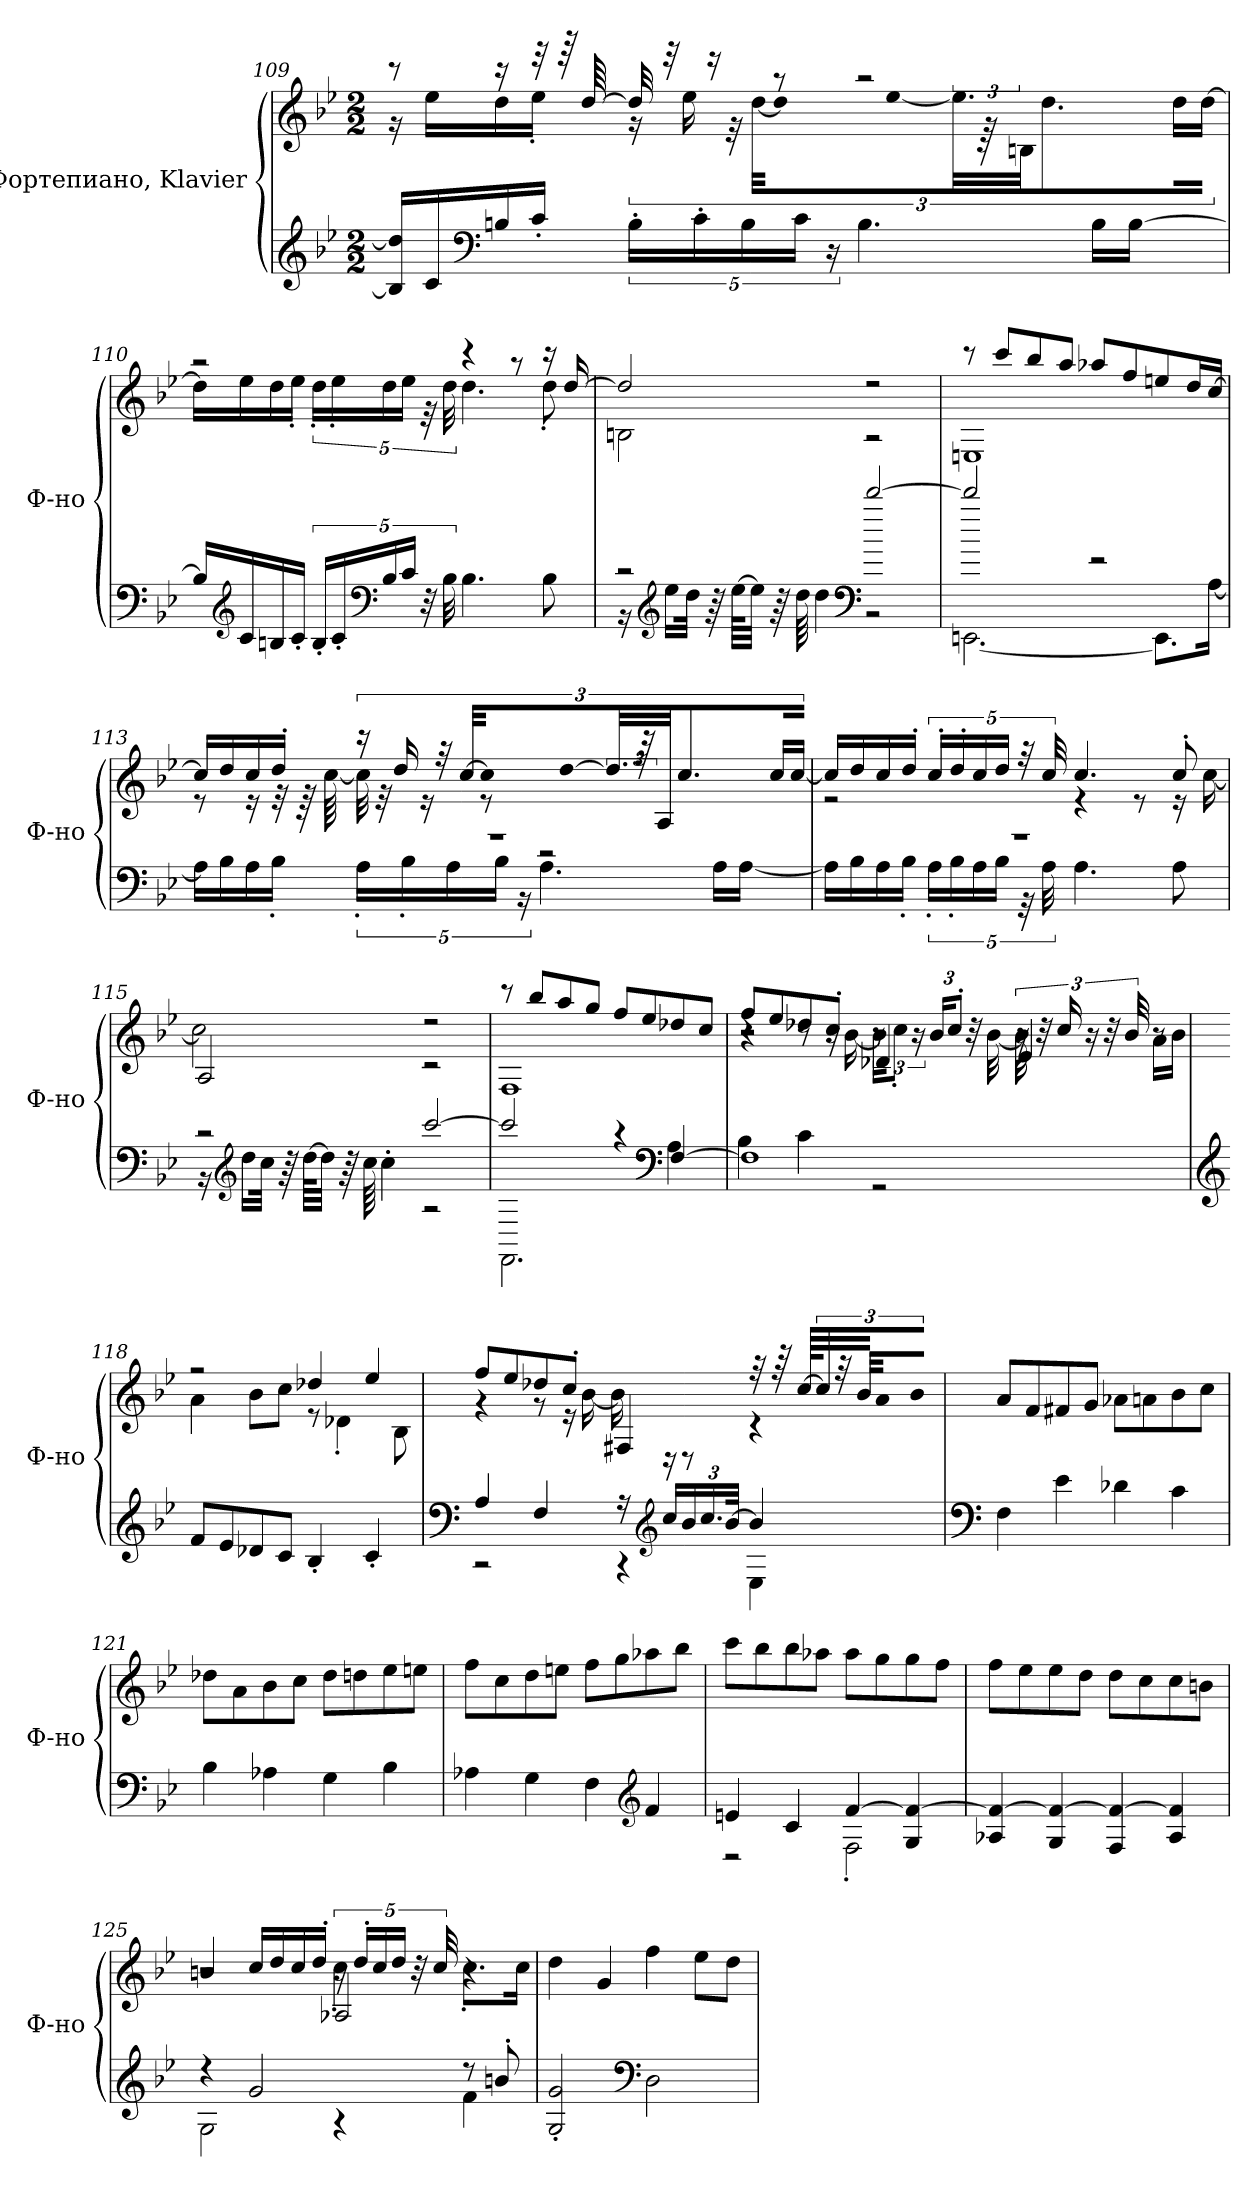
**kern	**kern
*part1	*part1
*staff2	*staff1
*I"Фортепиано, Klavier	*
*I'Ф-но	*
*clefG2	*clefG2
*k[b-e-]	*k[b-e-]
*M2/2	*M2/2
=109	=109
*	*^
16B/] 16dd/]LL	8r	16r
16c/	.	16ee-\LL
*clefF4	*	*
16Bn/	16r	16dd\
16c'/JJ	32r	16ee-'\JJ
.	64r	.
.	[64dd/	.
20B'\LL	32dd/]	24r
.	32r	.
.	.	24ee-\
20c'\	.	.
.	16r	.
.	.	48r
20B\	.	.
.	.	[48dd\LLL
.	8r	32dd\]
20c\JJ	.	.
.	.	[32ee-\
.	.	48.ee-\JJJ]
20r	.	.
.	.	96r
.	.	48Bn\
4.B\	2r	4.dd\
16B\LL	.	16dd\LL
[16B\JJ	.	[16dd\JJ
!!LO:LB:g=z	!!
=110	=110	=110
16B/LL]	2r	16dd\LL]
*clefG2	*	*
16c/	.	16ee-\
16Bn/	.	16dd\
16c'/JJ	.	16ee-'\JJ
20B'/LL	.	20dd'\LL
20c'/	.	20ee-'\
*clefF4	*	*
20B/	.	20dd\
20c/JJ	.	20ee-\JJ
40r	.	40r
40B\	.	40dd\
4.B\	4r	4.dd\
.	8r	.
8B\	16r	8dd'\
.	[16dd/	.
=111	=111	=111
*^	*	*
2r	16r	2dd/]	2Bn\
*clefG2	*	*	*
.	16ee-\LL	.	.
.	32dd\JJk	.	.
.	64r	.	.
.	[64ee-\KLLL	.	.
.	32ee-\JJJ]	.	.
.	64r	.	.
.	64dd\	.	.
.	4dd\	.	.
*clefF4	*	*	*
[2ddd/	2r	2r	2r
!!LO:LB:g=z	!!
=112	=112	=112	=112
2ddd/]	[2.EEn\	8r	1En
.	.	8ccc/L	.
.	.	8bb-/	.
.	.	8aa/J	.
2r	.	8aa-X/L	.
.	.	8ff/	.
.	8.EE\L]	8een/	.
.	.	16dd/L	.
.	[16A\Jk	[16cc/JJ	.
=113	=113	=113	=113
1r	16A\LL]	16cc/LL]	8r
.	16B-\	16dd/	.
.	16A\	16cc/	16r
.	16B-'\JJ	16dd'/JJ	32r
.	.	.	64r
.	.	.	[64cc\
.	20A'\LL	24r	32cc\]
.	.	.	32r
.	.	24dd/	.
.	20B-'\	.	.
.	.	.	16r
.	.	48r	.
.	20A\	.	.
.	.	[48cc/LLL	.
.	.	32cc/]	8r
.	20B-\JJ	.	.
.	.	[32dd/	.
.	.	48.dd/JJJ]	.
.	20r	.	.
.	.	96r	.
.	.	48A/	.
.	4.A\	4.cc/	2r
.	16A\LL	16cc/LL	.
.	[16A\JJ	[16cc/JJ	.
!!LO:LB:g=z	!!
=114	=114	=114	=114
1r	16A\LL]	16cc/LL]	2r
.	16B-\	16dd/	.
.	16A\	16cc/	.
.	16B-'\JJ	16dd'/JJ	.
.	20A'\LL	20cc'/LL	.
.	20B-'\	20dd'/	.
.	20A\	20cc/	.
.	20B-\JJ	20dd/JJ	.
.	40r	40r	.
.	40A\	40cc/	.
.	4.A\	4.cc/	4r
.	.	.	8r
.	8A\	8cc'/	16r
.	.	.	[16cc\
=115	=115	=115	=115
2r	16r	2A/	2cc\]
*clefG2	*	*	*
.	16dd\LL	.	.
.	32cc\JJk	.	.
.	64r	.	.
.	[64dd\KLLL	.	.
.	32dd\JJJ]	.	.
.	64r	.	.
.	64cc\	.	.
.	4cc'\	.	.
[2ccc/	2r	2r	2r
=116	=116	=116	=116
2ccc/]	2.FF\	8r	1F
.	.	8bb-/L	.
.	.	8aa/	.
.	.	8gg/J	.
4r	.	8ff/L	.
.	.	8ee-/	.
*clefF4	*	*	*
[4F/	4A\	8dd-X/	.
.	.	8cc/J	.
!!LO:LB:g=z
=117	=117	=117	=117
*	*	*	*^
1F]	4B-\	8ff/L	4r	2r
.	.	8ee-/	.	.
.	4c\	8dd-X/	8r	.
.	.	8cc'/J	16r	.
.	.	.	[16b-\	.
.	2r	12r	16b-\KL]	4d-X/
.	.	.	8cc'\J	.
.	.	24r	.	.
.	.	24b-/KL	.	.
.	.	12cc'/J	.	.
.	.	.	32r	.
.	.	.	[32b-\	.
.	.	24r	32b-\]	4e-/
.	.	.	32r	.
.	.	24cc/	.	.
.	.	.	16r	.
.	.	48r	.	.
.	.	48b-/	.	.
.	.	8r	16a\LL	.
.	.	.	16b-\JJ	.
*v	*v	*	*	*
*	*v	*v	*v
=118	=118
*clefG2	*
*	*^
8f/L	2r	4a\
8e-/	.	.
8d-X/	.	8b-\L
8c/J	.	8cc\J
4B-'/	4dd-X/	8r
.	.	4d-X'\
4c'/	4ee-/	.
.	.	8B-\
!!LO:LB:g=z	!!
=119	=119	=119
*clefF4	*	*
*^	*	*
4A/	2r	8ff/L	4r
.	.	8ee-/	.
4F/	.	8dd-X/	8r
.	.	8cc'/J	16r
.	.	.	[16b-\
16r	4r	4F#X/	16b-\]
*clefG2	*	*	*
16cc/LL	.	.	16r
*Xbrackettup	*	*	*
24b-/	.	.	8r
24.cc/	.	.	.
[48b-/JJk	.	.	.
4b-/]	4E-\	32r	4r
.	.	64r	.
.	.	[64cc/KLLL	.
.	.	48cc/JJJ]	.
.	.	48r	.
.	.	48b-/KLL	.
.	.	16a/	.
.	.	16b-/JJ	.
*v	*v	*	*
*	*v	*v
=120	=120
*clefF4	*
4F\	8a/L
.	8f/
4e-\	8f#X/
.	8g/J
4d-X\	8a-X\L
.	8an\
4c\	8b-\
.	8cc\J
=121	=121
4B-\	8dd-X\L
.	8a\
4A-X\	8b-\
.	8cc\J
4G\	8dd-\L
.	8ddn\
4B-\	8ee-\
.	8een\J
!!LO:PB:g=z
=122	=122
4A-X\	8ff\L
.	8cc\
4G\	8dd\
.	8een\J
4F\	8ff\L
.	8gg\
*clefG2	*
4f/	8aa-X\
.	8bb-\J
=123	=123
*^	*
4en/	2r	8ccc\L
.	.	8bb-\
4c/	.	8bb-\
.	.	8aa-X\J
[4f/	2F'\	8aa-\L
.	.	8gg\
4G/ 4f/_	.	8gg\
.	.	8ff\J
*v	*v	*
=124	=124
4A-X/ 4f/_	8ff\L
.	8ee-\
4G/ 4f/_	8ee-\
.	8dd\J
4F/ 4f/_	8dd\L
.	8cc\
4A-/ 4f/]	8cc\
.	8bn\J
!!LO:LB:g=z
=125	=125
*^	*^
*	*	*	*^
4r	2G\	4bn/	2r	2r
2g/	.	16cc/LL	.	.
.	.	16dd/	.	.
.	.	16cc/	.	.
.	.	16dd'/JJ	.	.
.	4r	20r	4cc'\	2A-X/
.	.	20dd'/LL	.	.
.	.	20cc/	.	.
.	.	20dd/JJ	.	.
.	.	40r	.	.
.	.	40cc/	.	.
8r	4f\	4r	8.cc'\L	.
8bn'/	.	.	.	.
.	.	.	16cc\Jk	.
*v	*v	*	*	*
*	*v	*v	*v
=126	=126
2G/' 2g/'	4dd\
.	4g/
*clefF4	*
2D\	4ff\
.	8ee-\L
.	8dd\J
=	=
*-	*-
